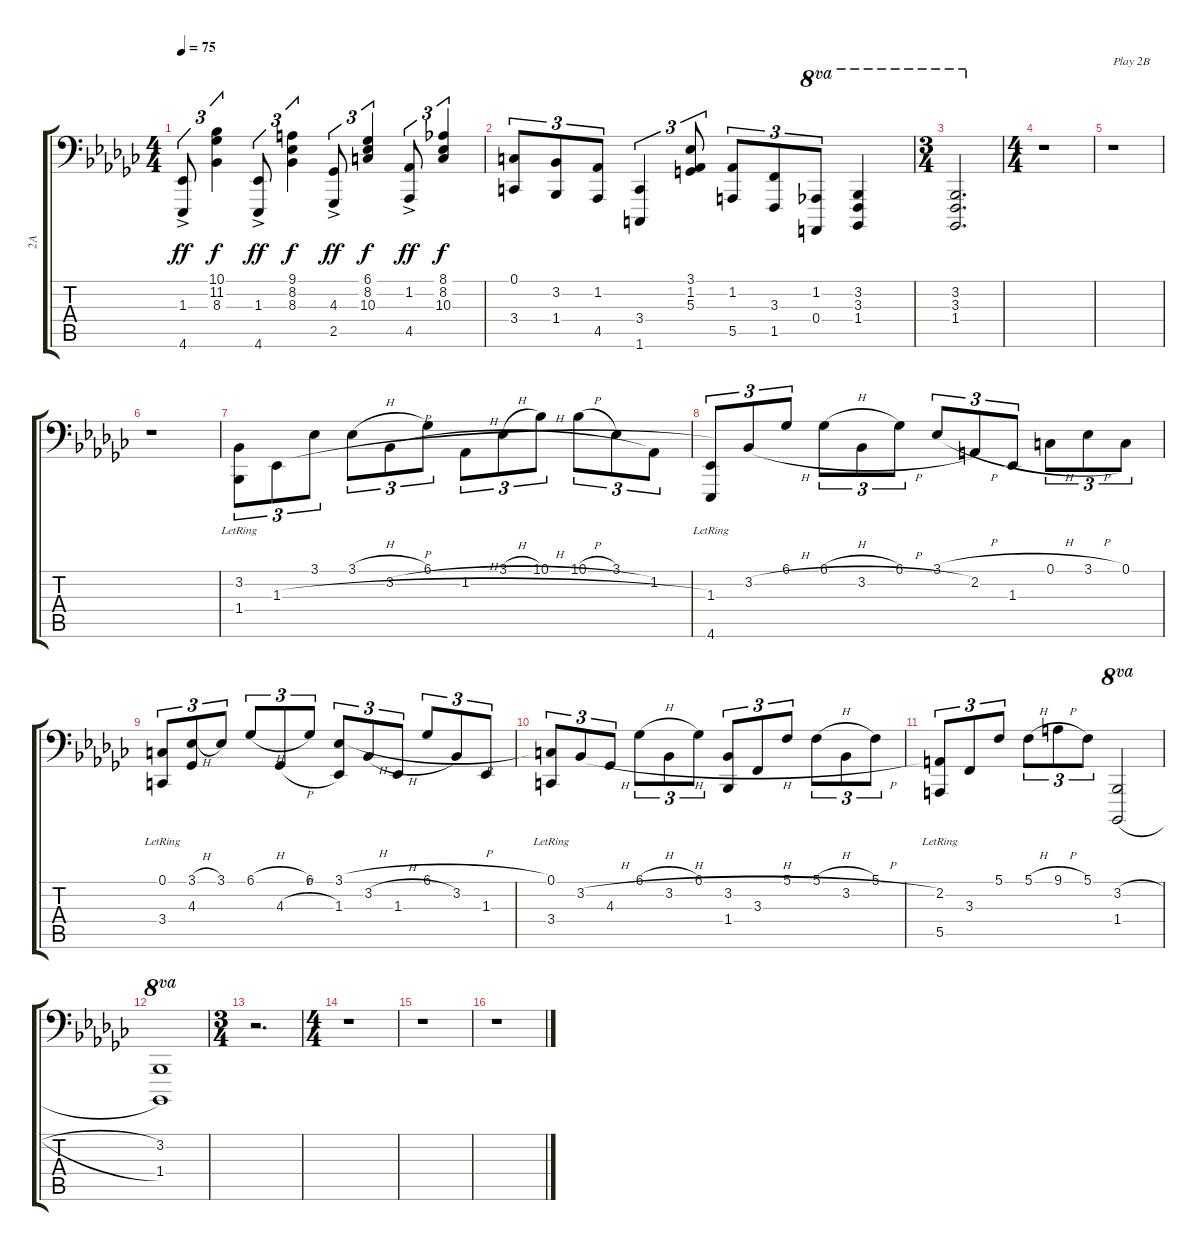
\track ("2A" "2A") {instrument acousticgrandpiano}
\staff {score tabs}
\tuning (C3 G2 D2 A1 E1 B0) {hide}
\ts (4 4)
\tempo 75
\clef f4
\ks gb
(1.3 4.6{ac}).8{tu (3 2) dy ff} (10.1 11.2 8.3).4{tu (3 2) dy f} (1.3 4.6{ac}).8{tu (3 2) dy ff} (9.1 8.2 8.3).4{tu (3 2) dy f} (4.3 2.5{ac}).8{tu (3 2) dy ff beam Up} (6.1 8.2 10.3).4{tu (3 2) dy f beam Up} (1.2 4.5{ac}).8{tu (3 2) dy ff beam Up} (8.1 8.2 10.3).4{tu (3 2) dy f beam Up} |
(0.1 3.4).8{tu (3 2)} (3.2 1.4).8{tu (3 2)} (1.2 4.5).8{tu (3 2)} (3.4 1.6).4{tu (3 2)} (3.1 1.2 5.3).8{tu (3 2)} (1.2 5.5).8{tu (3 2)} (3.3 1.5).8{tu (3 2)} (1.2 0.4).8{tu (3 2) ot 8va} (3.2 3.3 1.4).4{ot 8va} |
\ts (3 4)
(3.2 3.3 1.4).2{d ot 8va} |
\ts (4 4)
r.1 |
r.1{txt "Play 2B"} |
r.1 |
(3.2 1.4{lr}).8{tu (3 2) volume 8 beam Down} 1.3{h}.8{tu (3 2) beam Down} 3.1.8{tu (3 2) beam Down} 3.1{h}.8{tu (3 2) beam Down} 3.2{h}.8{tu (3 2) beam Down} 6.1.8{tu (3 2) beam Down} 1.2{h}.8{tu (3 2)} 3.1{h}.8{tu (3 2)} 10.1.8{tu (3 2)} 10.1{h}.8{tu (3 2)} 3.1.8{tu (3 2)} 1.2.8{tu (3 2)} |
(1.3 4.6{lr}).8{tu (3 2)} 3.2{h}.8{tu (3 2)} 6.1.8{tu (3 2)} 6.1{h}.8{tu (3 2)} 3.2{h}.8{tu (3 2)} 6.1.8{tu (3 2)} 3.1{h}.8{tu (3 2)} 2.2.8{tu (3 2)} 1.3.8{tu (3 2)} 0.1{h}.8{tu (3 2)} 3.1{h}.8{tu (3 2)} 0.1.8{tu (3 2)} |
(0.1 3.4{lr}).8{tu (3 2)} (3.1{h} 4.3).8{tu (3 2)} 3.1.8{tu (3 2)} 6.1{h}.8{tu (3 2)} 4.3{h}.8{tu (3 2)} 6.1.8{tu (3 2)} (3.1{h} 1.3).8{tu (3 2)} 3.2{h}.8{tu (3 2)} 1.3.8{tu (3 2)} 6.1{h}.8{tu (3 2)} 3.2.8{tu (3 2)} 1.3.8{tu (3 2)} |
(0.1 3.4{lr}).8{tu (3 2)} 3.2{h}.8{tu (3 2)} 4.3.8{tu (3 2)} 6.1{h}.8{tu (3 2)} 3.2{h}.8{tu (3 2)} 6.1.8{tu (3 2)} (3.2{h} 1.4).8{tu (3 2)} 3.3.8{tu (3 2)} 5.1.8{tu (3 2)} 5.1{h}.8{tu (3 2)} 3.2{h}.8{tu (3 2)} 5.1.8{tu (3 2)} |
(2.2 5.5{lr}).8{tu (3 2)} 3.3.8{tu (3 2)} 5.1.8{tu (3 2)} 5.1{h}.8{tu (3 2)} 9.1{h}.8{tu (3 2)} 5.1.8{tu (3 2)} (3.2{h} 1.4{h}).2{ot 8va volume 6} |
(3.2 1.4).1{ot 8va} |
\ts (3 4)
r.2{d} |
\ts (4 4)
r.1{volume 8} |
r.1 |
r.1
